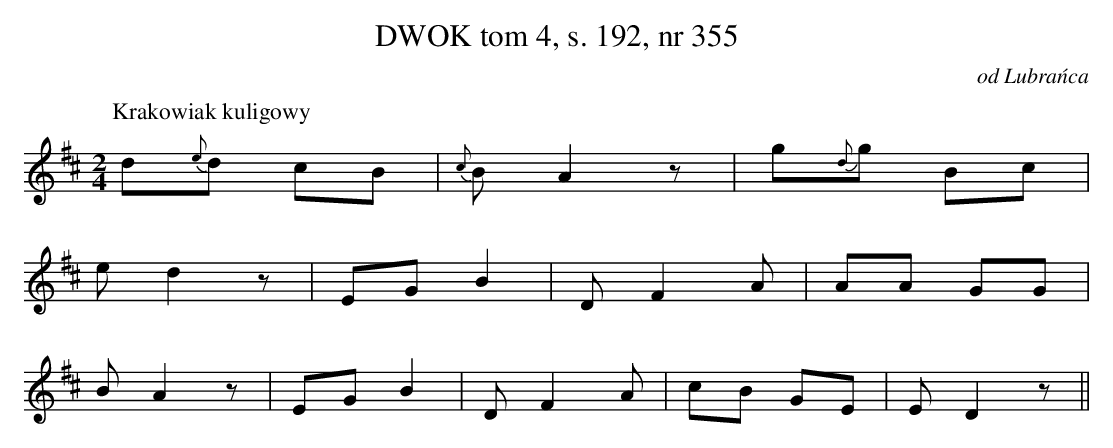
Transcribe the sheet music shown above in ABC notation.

X:1
T: DWOK tom 4, s. 192, nr 355
O: od Lubrańca
L: 1/16
M: 2/4
K: D
P: Krakowiak kuligowy
d2{e}d2 c2B2 |{c}B2 A4 z2 | g2{d}g2 B2c2 |
e2 d4 z2 | E2G2 B4 | D2 F4 A2 | A2A2 G2G2 |
B2 A4 z2 | E2G2 B4 | D2 F4 A2 | c2B2 G2E2 | E2 D4 z2 ||
